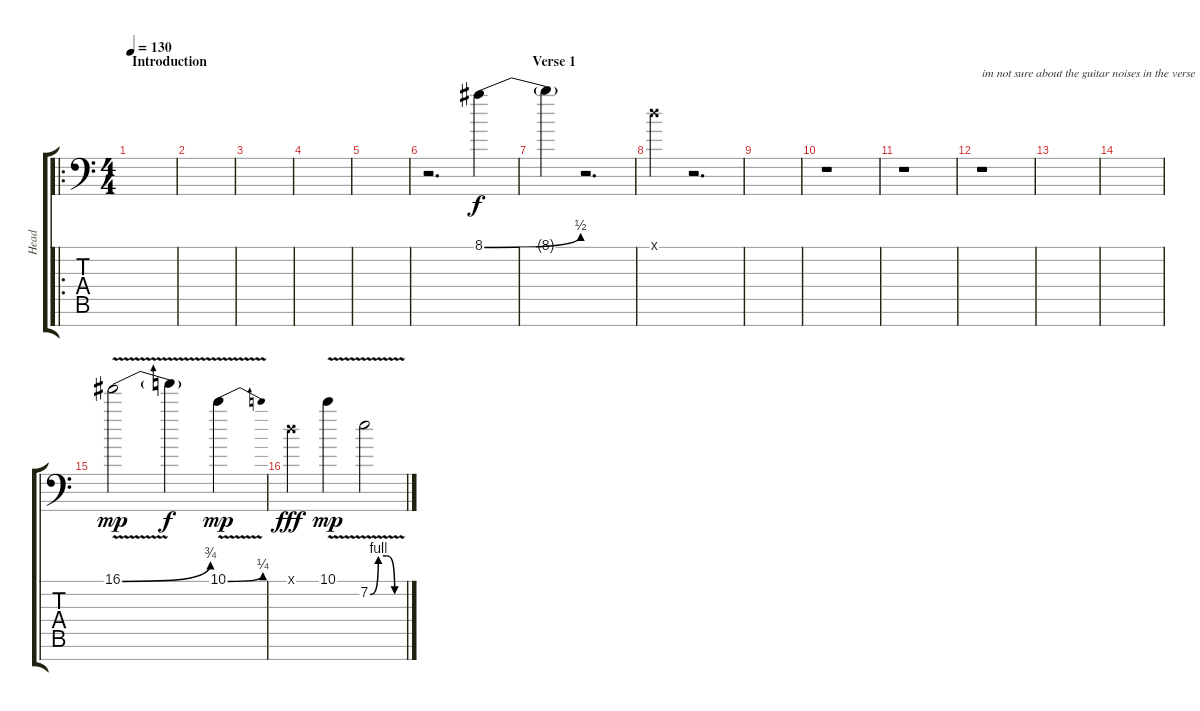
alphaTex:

\track ("Head" "Head") {instrument electricguitarjazz}
\staff {score tabs}
\tuning (D4 A3 F3 C3 G2 D2 A1) {hide}
\ro
\ts (4 4)
\section ("" "Introduction")
\tempo 130
\clef f4
\ks c
|
|
|
|
|
r.2{d} 8.1{be (bend 0 0 60 2)}.4{volume 8} |
\section ("" "Verse 1")
8.1{t}.4 r.2{d} |
0.1{x}.4 r.2{d} |
|
r.1 |
r.1 |
r.1{txt "im not sure about the guitar noises in the verse"} |
|
|
16.1{be (bend 0 0 60 3) v}.2{dy mp volume 13} 16.1{t}.4{dy f} 10.1{be (bend 0 0 60 1) v}.4{dy mp} |
0.1{x}.4{dy fff} 10.1{v}.4{dy mp} 7.2{be (custom 0 0 15 4 30 4 45 0 60 0) v}.2
